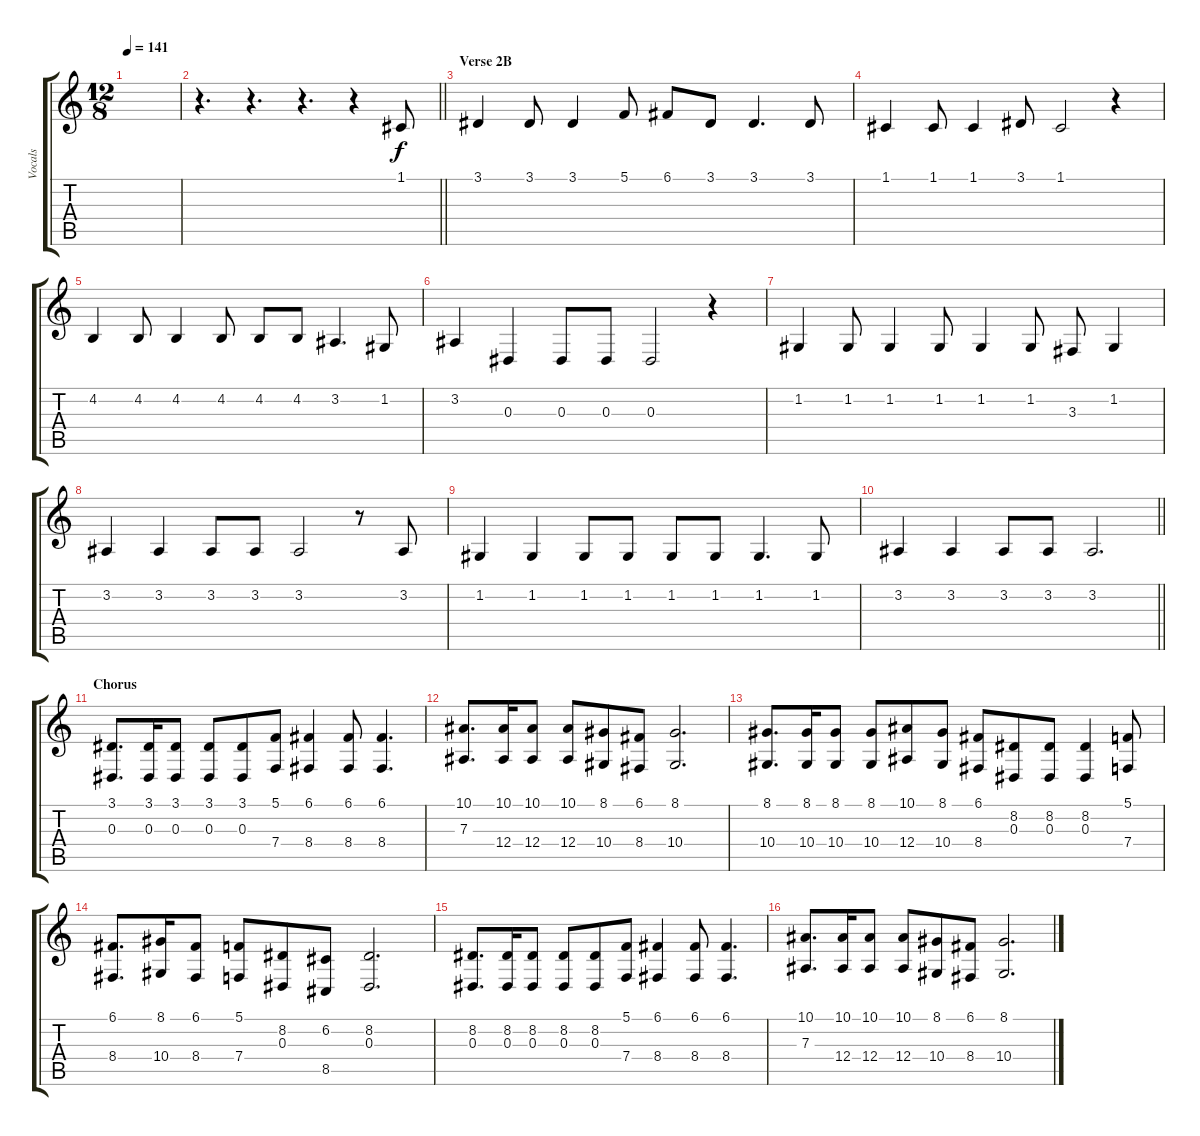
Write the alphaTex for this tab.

\track ("Vocals" "Vocals") {instrument lead6voice}
\staff {score tabs}
\tuning (C4 G3 Eb3 Bb2 F2 C2) {hide}
\ts (12 8)
\tempo 141
\clef g2
\ks c
|
\barLineRight lightlight
r.4{d} r.4{d} r.4{d} r.4 1.1.8 |
\section ("" "Verse 2B")
3.1.4 3.1.8 3.1.4 5.1.8 6.1.8 3.1.8 3.1.4{d} 3.1.8 |
1.1.4 1.1.8 1.1.4 3.1.8 1.1.2 r.4 |
4.2.4 4.2.8 4.2.4 4.2.8 4.2.8 4.2.8 3.2.4{d} 1.2.8 |
3.2.4 0.3.4 0.3.8 0.3.8 0.3.2 r.4 |
1.2.4 1.2.8 1.2.4 1.2.8 1.2.4 1.2.8 3.3.8 1.2.4 |
3.2.4 3.2.4 3.2.8 3.2.8 3.2.2 r.8 3.2.8 |
1.2.4 1.2.4 1.2.8 1.2.8 1.2.8 1.2.8 1.2.4{d} 1.2.8 |
\barLineRight lightlight
3.2.4 3.2.4 3.2.8 3.2.8 3.2.2{d} |
\section ("" "Chorus")
(3.1 0.3).8{d} (3.1 0.3).16 (3.1 0.3).8 (3.1 0.3).8 (3.1 0.3).8 (5.1 7.4).8 (6.1 8.4).4 (6.1 8.4).8 (6.1 8.4).4{d} |
(10.1 7.3).8{d} (10.1 12.4).16 (10.1 12.4).8 (10.1 12.4).8 (8.1 10.4).8 (6.1 8.4).8 (8.1 10.4).2{d} |
(8.1 10.4).8{d} (8.1 10.4).16 (8.1 10.4).8 (8.1 10.4).8 (10.1 12.4).8 (8.1 10.4).8 (6.1 8.4).8 (8.2 0.3).8 (8.2 0.3).8 (8.2 0.3).4 (5.1 7.4).8 |
(6.1 8.4).8{d} (8.1 10.4).16 (6.1 8.4).8 (5.1 7.4).8 (8.2 0.3).8 (6.2 8.5).8 (8.2 0.3).2{d} |
(8.2 0.3).8{d} (8.2 0.3).16 (8.2 0.3).8 (8.2 0.3).8 (8.2 0.3).8 (5.1 7.4).8 (6.1 8.4).4 (6.1 8.4).8 (6.1 8.4).4{d} |
(10.1 7.3).8{d} (10.1 12.4).16 (10.1 12.4).8 (10.1 12.4).8 (8.1 10.4).8 (6.1 8.4).8 (8.1 10.4).2{d}
